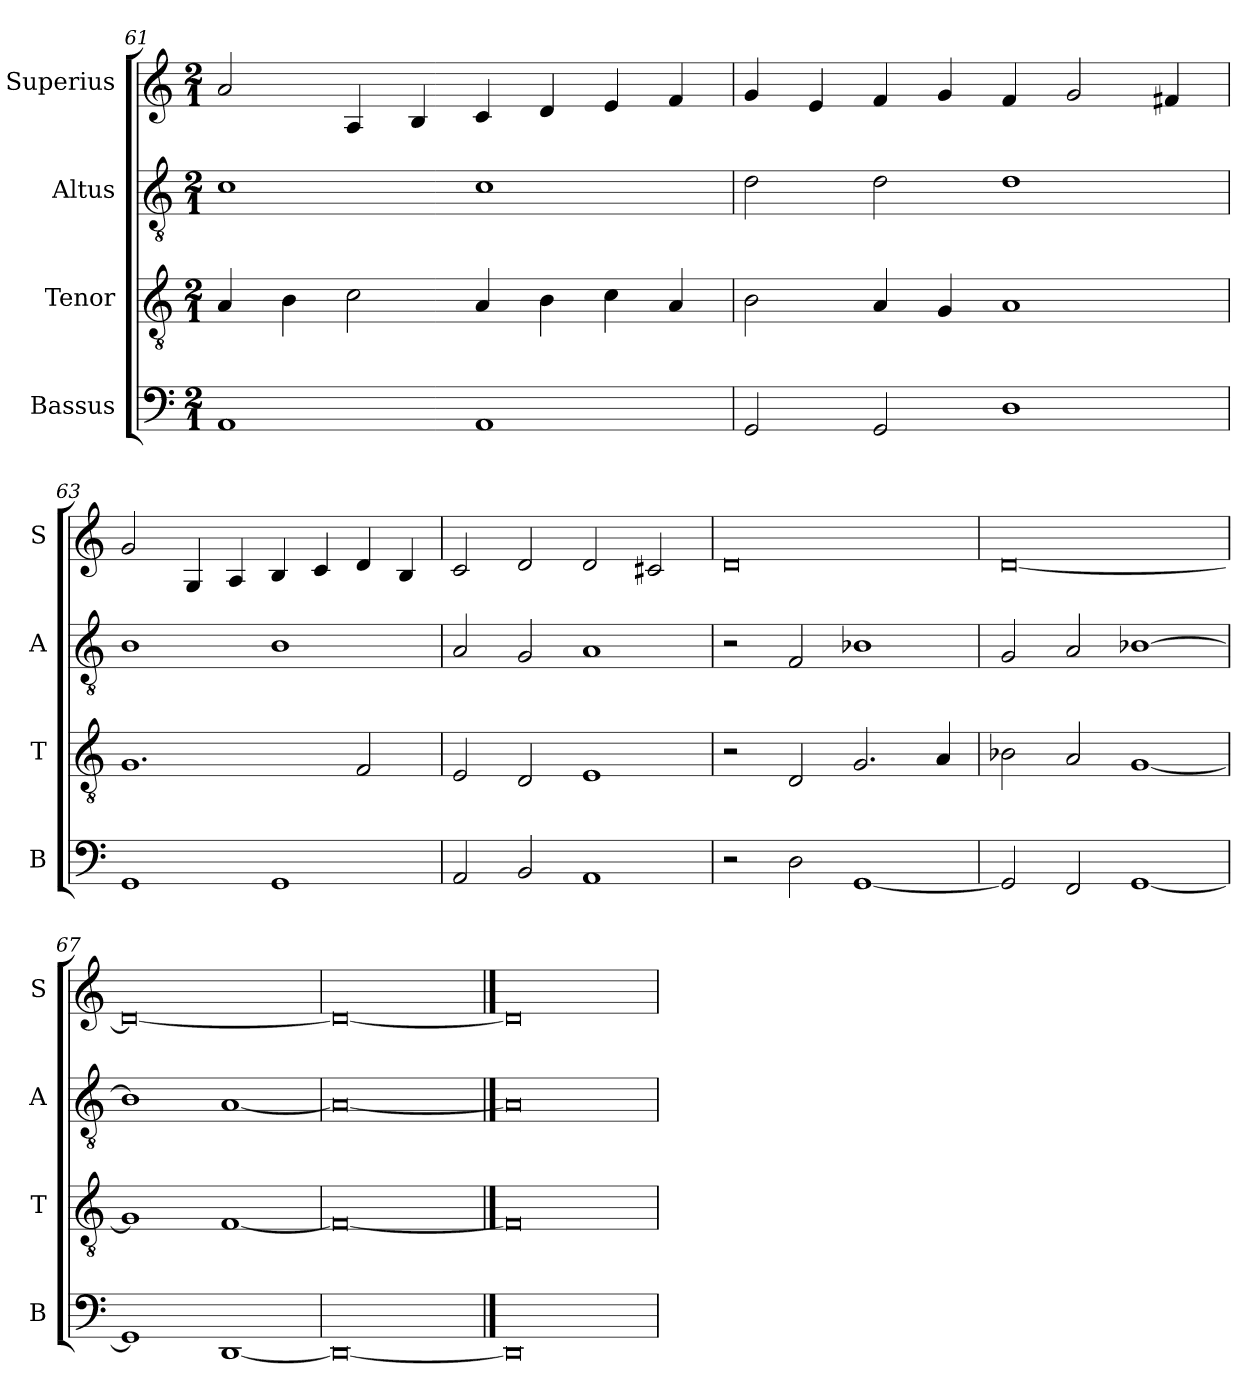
**kern	**kern	**kern	**kern
*part4	*part3	*part2	*part1
*staff4	*staff3	*staff2	*staff1
*I"Bassus	*I"Tenor	*I"Altus	*I"Superius
*I'B	*I'T	*I'A	*I'S
*clefF4	*clefGv2	*clefGv2	*clefG2
*k[]	*k[]	*k[]	*k[]
*C:	*C:	*C:	*C:
*M2/1	*M2/1	*M2/1	*M2/1
=61	=61	=61	=61
1AA	4A	1c	2a
.	4B	.	.
.	2c	.	4A
.	.	.	4B
1AA	4A	1c	4c
.	4B	.	4d
.	4c	.	4e
.	4A	.	4f
=62	=62	=62	=62
2GG	2B	2d	4g
.	.	.	4e
2GG	4A	2d	4f
.	4G	.	4g
1D	1A	1d	4f
.	.	.	2g
.	.	.	4f#X
=63	=63	=63	=63
1GG	1.G	1B	2g
.	.	.	4G
.	.	.	4A
1GG	.	1B	4B
.	.	.	4c
.	2F	.	4d
.	.	.	4B
=64	=64	=64	=64
2AA	2E	2A	2c
2BB	2D	2G	2d
1AA	1E	1A	2d
.	.	.	2c#X
=65	=65	=65	=65
2r	2r	2r	0d
2D	2D	2F	.
[1GG	2.G	1B-X	.
.	4A	.	.
=66	=66	=66	=66
2GG]	2B-X	2G	[0d
2FF	2A	2A	.
[1GG	[1G	[1B-X	.
=67	=67	=67	=67
1GG]	1G]	1B-]	0d_
[1DD	[1F	[1A	.
=68	=68	=68	=68
0DD_	0F_	0A_	0d_
==69	==69	==69	==69
0DD]	0F]	0A]	0d]
=	=	=	=
*-	*-	*-	*-
